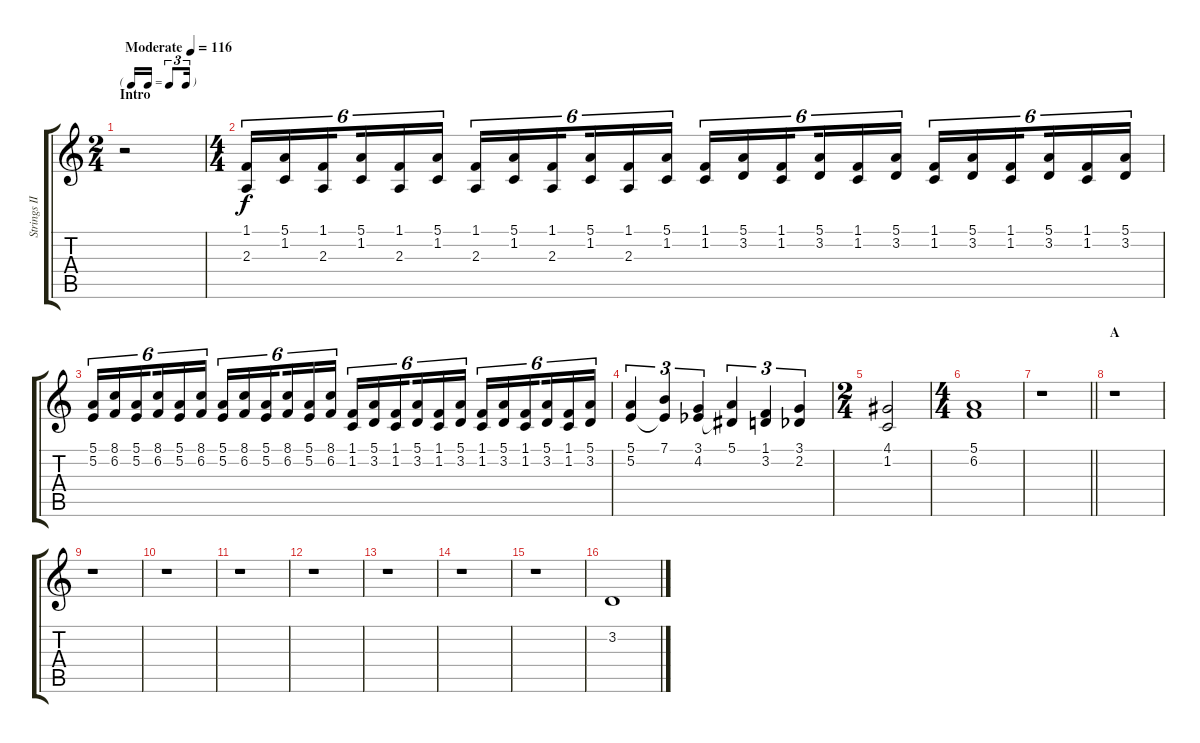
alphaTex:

\track ("Strings II" "Strings II") {instrument stringensemble1}
\staff {score tabs}
\tuning (E4 B3 G3 D3 A2 E2) {hide}
\ts (2 4)
\tf triplet16th
\section ("" "Intro")
\tempo (116 "Moderate")
\clef g2
\ks c
r.2{dy f instrument stringensemble1} |
\ts (4 4)
(1.1 2.3).16{tu (6 4)} (5.1 1.2).16{tu (6 4)} (1.1 2.3).16{tu (6 4) beam splitsecondary} (5.1 1.2).16{tu (6 4)} (1.1 2.3).16{tu (6 4)} (5.1 1.2).16{tu (6 4)} (1.1 2.3).16{tu (6 4)} (5.1 1.2).16{tu (6 4)} (1.1 2.3).16{tu (6 4) beam splitsecondary} (5.1 1.2).16{tu (6 4)} (1.1 2.3).16{tu (6 4)} (5.1 1.2).16{tu (6 4)} (1.1 1.2).16{tu (6 4)} (5.1 3.2).16{tu (6 4)} (1.1 1.2).16{tu (6 4) beam splitsecondary} (5.1 3.2).16{tu (6 4)} (1.1 1.2).16{tu (6 4)} (5.1 3.2).16{tu (6 4)} (1.1 1.2).16{tu (6 4)} (5.1 3.2).16{tu (6 4)} (1.1 1.2).16{tu (6 4) beam splitsecondary} (5.1 3.2).16{tu (6 4)} (1.1 1.2).16{tu (6 4)} (5.1 3.2).16{tu (6 4)} |
(5.1 5.2).16{tu (6 4)} (8.1 6.2).16{tu (6 4)} (5.1 5.2).16{tu (6 4) beam splitsecondary} (8.1 6.2).16{tu (6 4)} (5.1 5.2).16{tu (6 4)} (8.1 6.2).16{tu (6 4)} (5.1 5.2).16{tu (6 4)} (8.1 6.2).16{tu (6 4)} (5.1 5.2).16{tu (6 4) beam splitsecondary} (8.1 6.2).16{tu (6 4)} (5.1 5.2).16{tu (6 4)} (8.1 6.2).16{tu (6 4)} (1.1 1.2).16{tu (6 4)} (5.1 3.2).16{tu (6 4)} (1.1 1.2).16{tu (6 4) beam splitsecondary} (5.1 3.2).16{tu (6 4)} (1.1 1.2).16{tu (6 4)} (5.1 3.2).16{tu (6 4)} (1.1 1.2).16{tu (6 4)} (5.1 3.2).16{tu (6 4)} (1.1 1.2).16{tu (6 4) beam splitsecondary} (5.1 3.2).16{tu (6 4)} (1.1 1.2).16{tu (6 4)} (5.1 3.2).16{tu (6 4)} |
(5.1 5.2).4{tu (3 2)} (7.1 5.2{t}).4{tu (3 2)} (3.1 4.2{acc b}).4{tu (3 2)} (5.1 4.2{t}).4{tu (3 2)} (1.1 3.2).4{tu (3 2)} (3.1 2.2{acc b}).4{tu (3 2)} |
\ts (2 4)
(4.1 1.2).2 |
\ts (4 4)
(5.1 6.2).1 |
\barLineRight lightlight
r.1 |
\section ("" "A")
r.1 |
r.1 |
r.1 |
r.1 |
r.1 |
r.1 |
r.1 |
r.1 |
3.2.1
